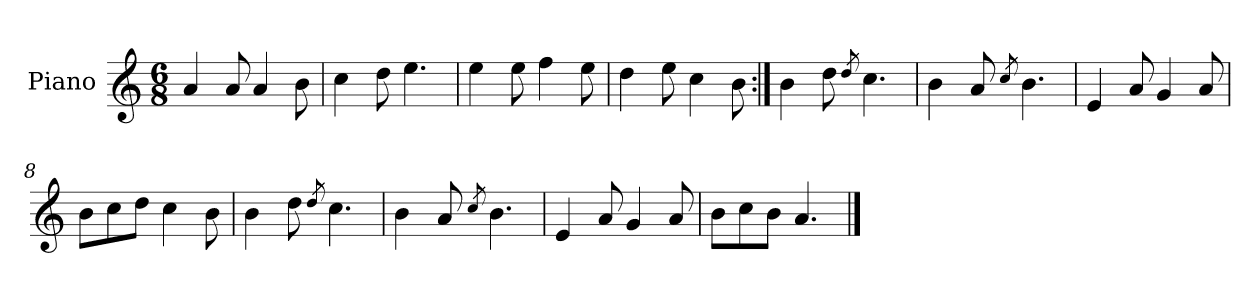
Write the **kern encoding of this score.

**kern
*part1
*staff1
*I"Piano
*I'Pno.
*clefG2
*k[]
*M6/8
=1
4a/
8a/
4a/
8b\
=2
4cc\
8dd\
4.ee\
=3
4ee\
8ee\
4ff\
8ee\
=4
4dd\
8ee\
4cc\
8b\
=5:|!
4b\
8dd\
8qdd/
4.cc\
=6
4b\
8a/
8qcc/
4.b\
=7
4e/
8a/
4g/
8a/
=8
8b\L
8cc\
8dd\J
4cc\
8b\
!!LO:LB:g=z
=9
4b\
8dd\
8qdd/
4.cc\
=10
4b\
8a/
8qcc/
4.b\
=11
4e/
8a/
4g/
8a/
=12
8b\L
8cc\
8b\J
4.a/
==
*-
